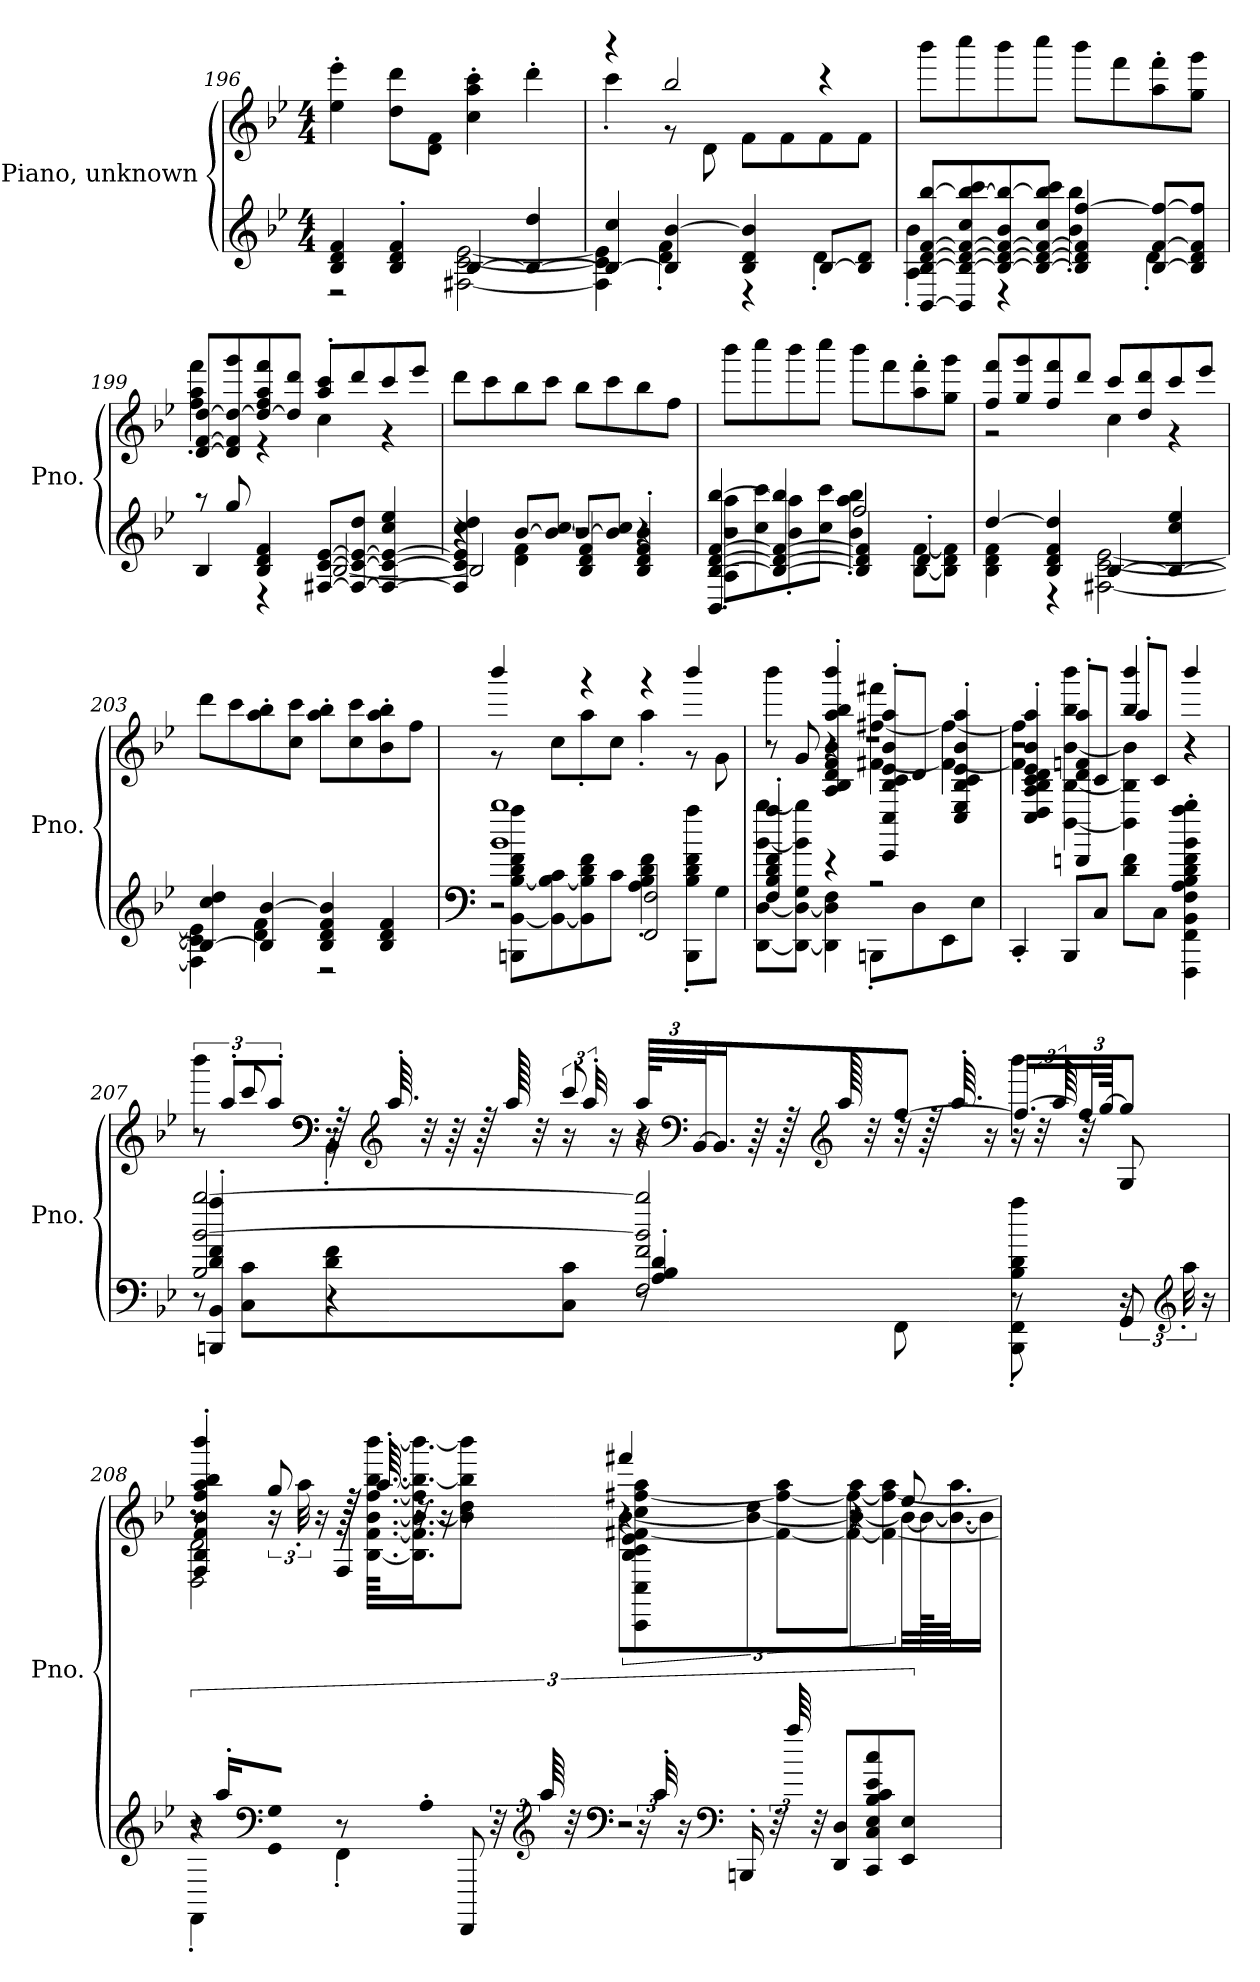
**kern	**kern
*part1	*part1
*staff2	*staff1
*I"Piano, unknown	*
*I'Pno.	*
*clefG2	*clefG2
*k[b-e-]	*k[b-e-]
*M4/4	*M4/4
=196	=196
*^	*
4B-/ 4d/ 4f/	2r	4ee-\' 4eee-\'
4B-/' 4d/' 4f/'	.	8dd\ 8ddd\L
.	.	8d\ 8f\J
[4B-/	[2F#X\ [2c\ [2e-\	4cc\' 4aa\' 4ccc\'
4B-/_ 4dd/	.	4ddd'\
=197	=197	=197
*	*	*^
4B-/_ 4cc/	4F#\] 4c\] 4e-\]	4r	4ccc'\
4B-/] [4b-/	4d\' 4f\'	2bb-/	8r
.	.	.	8d\
4B-/ 4d/ 4b-/]	4r	.	8f\L
.	.	.	8f\
[8B-/L	4d'\	4r	8f\
8B-/] 8d/J	.	.	8f\J
*	*	*v	*v
!!LO:LB:g=z
=198	=198	=198
[8BB-/ [8B-/ [8d/ [8f/ [8bb-/L	4A\' 4b-\'	8bbb-\L
8BB-/] 8B-/_ 8d/_ 8f/_ 8cc/ 8bb-/_ 8ccc/	.	8cccc\
8B-/_ 8d/_ 8f/_ 8b-/ 8bb-/_	4r	8bbb-\
8B-/_ 8d/_ 8f/_ 8cc/ 8bb-/] 8ccc/J	.	8cccc\J
4B-/] 4d/] 4f/] [4ff/	4b-\' 4bb-\'	8bbb-\L
.	.	8fff\
[8B-/ [8f/ 8ff/_L	4d'\	8aa\' 8fff\'
8B-/] 8d/ 8f/] 8ff/]J	.	8gg\ 8ggg\J
=199	=199	=199
*	*	*^
8r	4B-/	[8d/ [8f/ [8dd/L	4ff\' 4aa\' 4fff\'
8gg/	.	8d/] 8f/] 8dd/_ 8ggg/	.
4B-/ 4d/ 4f/	4r	8dd/_ 8ff/ 8aa/ 8fff/	4r
.	.	8dd/] 8ddd/J	.
[8F#X/ [8c/ [8e-/L	[2B-/	8aa/' 8ccc/'L	4cc\
8F#/_ 8c/_ 8e-/_ 8dd/J	.	8ddd/	.
4F#/_ 4c/_ 4e-/_ 4cc/ 4ee-/	.	8ccc/	4r
.	.	8eee-/J	.
*	*	*v	*v
=200	=200	=200
*	*^	*
4F#/] 4c/] 4e-/] 4cc/ 4dd/	4r	2B-/]	8ddd\L
.	.	.	8ccc\
[8b-/L	4d\ 4f\	.	8bb-\
8b-/_ 8cc/J	.	.	8ccc\J
8b-/L_	2r	4B-/ 4d/ 4f/	8bb-\L
8b-/] 8cc/J	.	.	8ccc\
4B-/' 4d/' 4f/' 4b-/'	.	4r	8bb-\
.	.	.	8ff\J
!!LO:LB:g=z
=201	=201	=201	=201
2r	8A\' 8b-\' 8aa\'L	4BB-/ [4B-/ [4d/ [4f/ [4bb-/	8bbb-\L
.	8cc\ 8ccc\	.	8cccc\
.	8b-\' 8aa\'	4B-/_ 4d/_ 4f/_ 4bb-/]	8bbb-\
.	8cc\ 8ccc\J	.	8cccc\J
2ff/	4b-\' 4aa\' 4bb-\'	4B-/] 4d/] 4f/]	8bbb-\L
.	.	.	8fff\
.	[8B-\ [8f\L	4d'/	8aa\' 8fff\'
.	8B-\] 8d\ 8f\]J	.	8gg\ 8ggg\J
*	*v	*v	*
=202	=202	=202
*	*	*^
[4dd/	4B-\ 4d\ 4f\	8ff/ 8fff/L	2r
.	.	8gg/ 8ggg/	.
4B-/ 4d/ 4f/ 4dd/]	4r	8ff/ 8fff/	.
.	.	8ddd/J	.
[4B-/	[2F#X\ [2c\ [2e-\	8ccc/L	4cc\
.	.	8dd/ 8ddd/	.
4B-/_ 4cc/ 4ee-/	.	8ccc/	4r
.	.	8eee-/J	.
*	*	*v	*v
=203	=203	=203
4B-/_ 4cc/ 4dd/	4F#\] 4c\] 4e-\]	8ddd\L
.	.	8ccc\
4B-/] [4b-/	4d\ 4f\	8aa\' 8bb-\'
.	.	8cc\ 8ccc\J
4B-/ 4d/ 4f/ 4b-/]	2r	8aa\' 8bb-\'L
.	.	8cc\ 8ccc\
4B-/ 4d/ 4f/	.	8b-\' 8aa\' 8bb-\'
.	.	8ff\J
*v	*v	*
!!LO:LB:g=z
=204	=204
*clefF4	*
*^	*^
*	*^	*	*
1b- 1bb-	8BBBn\ [8BB-\ [8B-\ 8d\ 8f\ 8aa\L	2r	4bbb-/	8r
.	8BB-\_ 8B-\_ 8c\	.	.	8cc\L
.	8BB-\] 8B-\] 8d\ 8f\	.	4r	8aa'\
.	8c\J	.	.	8cc\J
.	4A\' 4B-\' 4d\' 4f\'	2FF/ 2F/	4r	4aa'\
.	8BBB\' 8B-\' 8d\' 8f\' 8aa\'L	.	4bbb-/	8r
.	8G\J	.	.	8g\
*	*v	*v	*	*
=205	=205	=205	=205
*	*	*	*^
4F/' 4B-/' 4d/' 4f/' 4aa/'	[8DD\ [8D\ [8b-\ [8bb-\L	1r	4bbb-\	8r
.	8DD\_ 8D\_ 8G\ 8b-\] 8bb-\]J	.	.	8g/
4r	4DD\] 4D\] 4F\	.	4r	4A/' 4B-/' 4d/' 4f/' 4b-/' 4aa/' 4bb-/' 4bbb-/'
2r	8BBBn'\L	.	[4f#X\ [4ff#X\ 4fff#X\	8CC/' 8C/' 8B-/' 8c/' 8e-/' 8b-/' 8aa/'L
.	8D\	.	.	8d/J
.	8EE-\	.	4f#\_ 4ff#\_	4C/' 4E-/' 4B-/' 4c/' 4e-/' 4b-/' 4aa/'
.	8E-\J	.	.	.
*v	*v	*	*	*
=206	=206	=206	=206
4CC'/	2r	4f#\] 4ff#\]	4C/' 4D/' 4A/' 4B-/' 4c/' 4d/' 4e-/' 4b-/' 4aa/'
8BBB-/L	.	[4BB-\ [4B-\ [4b-\ 4bb-\ 4bbb-\	8BBBn/' 8d/' 8fn/' 8aa/'L
8C/J	.	.	8c/J
8d\ 8f\L	4bb-/ 4bbb-/	4BB-\] 4B-\] 4b-\]	8aa'/L
8C\J	.	.	8c/J
4FFF\' 4FF\' 4BB-\' 4F\' 4A\' 4B-\' 4d\' 4f\' 4b-\' 4aa\' 4bb-\'	4r	4r	4bbb-/
!!LO:PB:g=z	!!	!!
=207	=207	=207	=207
*^	*	*	*
*	*^	*	*	*
2B-/ [2b-/ [2bb-/	8r	4BBBn/' 4BB-/' 4d/' 4f/' 4aa/'	8r	4bbb-\	12r
.	.	.	.	.	12aa'/L
.	8C\ 8c\L	.	8ccc/	.	.
.	.	.	.	.	12aa'/J
*	*	*	*clefF4	*	*
.	8d\ 8f\	4r	128r	4BB-'\	8r
*	*	*	*clefG2	*	*
.	.	.	64.aa'/	.	.
.	.	.	32r	.	.
.	.	.	64r	.	.
.	.	.	128r	.	.
.	.	.	128aa/	.	.
.	.	.	32r	.	.
.	8C\ 8c\J	.	8ccc/	.	24r
.	.	.	.	.	48aa'/
.	.	.	.	.	16r
*	*	*	*	*	*Xbrackettup
2F/ 2f/ 2b-/] 2bb-/]	8r	4A/' 4B-/' 4d/'	16r	4r	96aa/KLLL
*	*	*	*clefF4	*	*
.	.	.	.	.	[48BB-/J
.	.	.	.	.	16.BB-/J]
.	.	.	64r	.	.
.	.	.	128r	.	.
*	*	*	*clefG2	*	*
.	.	.	128aa/	.	.
.	.	.	32r	.	.
.	8FF\	.	32r	.	[8ff/J
.	.	.	128r	.	.
.	.	.	64.aa'/	.	.
.	.	.	16r	.	.
.	8BBB\' 8FF\' 8B-\' 8d\' 8aa\'	8r	16r	4bbb-\	16.ff/LL_
*	*	*	*brackettup	*	*
.	.	.	48r	.	.
.	.	.	96aa/	.	.
*	*	*	*	*	*Xbrackettup
.	.	.	32r	.	48ff/L]
.	.	.	.	.	[96gg/JJK
.	24r	8GG/	8G/	.	8gg/J]
*clefG2	*	*	*	*	*
.	48aa'\	.	.	.	.
.	16r	.	.	.	.
!!LO:LB:g=z
=208	=208	=208	=208	=208	=208
*	*	*	*	*	*^
12r	4FF'\	4r	8r	2D\ 2d\	4F/' 4B-/' 4f/' 4b-/' 4ff/' 4aa/' 4bb-/' 4bbb-/'	8r
24aa'/KL	.	.	.	.	.	.
*clefF4	*	*	*	*	*	*
*	*	*	*	*	*	*brackettup
8GG/ 8G/J	.	.	8gg/	.	.	24r
.	.	.	.	.	.	48aa'\
.	.	.	.	.	.	16r
16A'/	4FF'\	8r	128r	.	4F'/	128r
.	.	.	64.aa'/	.	.	[64.B-\ [64.f\ [64.b-\ [64.ff\ [64.bb-\ [64.bbb-\KKLL
.	.	.	32r	.	.	16.B-\] 16.f\] 16.b-\_ 16.ff\] 16.bb-\_ 16.bbb-\_J
48r	.	.	16r	.	.	.
*clefG2	*	*	*	*	*	*
96aa/	.	.	.	.	.	.
32r	.	.	.	.	.	.
24r	.	8DD/	8r	.	.	8b-\] 8dd\ 8bb-\] 8bbb-\]J
48aa'/	.	.	.	.	.	.
16r	.	.	.	.	.	.
*clefF4	*	*	*	*	*	*
16BBBn'/	2r	2r	4fff#X/	[8b-\L	4r	6CC\ 6C\ 6B-\ 6c\ 6e-\ [6f#X\ 6cc\ [6ff#X\ 6aa\
48r	.	.	.	.	.	.
96aa/	.	.	.	.	.	.
32r	.	.	.	.	.	.
8DD/ 8D/L	.	.	.	8b-\_ 8dd\	.	.
.	.	.	.	.	.	12f#\_ 12ff#\_ 12aa\L
8CC/ 8C/ 8E-/ 8B-/ 8c/ 8e-/ 8cc/	.	.	4r	8b-\_ 8aa\	8r	12f#\_ 12ff#\_J
.	.	.	.	.	.	6f#\_ 6ff#\_ 6aa\
8EE-/ 8E-/J	.	.	.	32b-\LL_	8ee-/	.
.	.	.	.	128b-\KL_	.	.
.	.	.	.	64.b-\_ 64.aa\JJ	.	.
.	.	.	.	16b-\JJ]	.	.
*v	*v	*v	*	*	*	*
*	*v	*v	*v	*v
=	=
*-	*-
